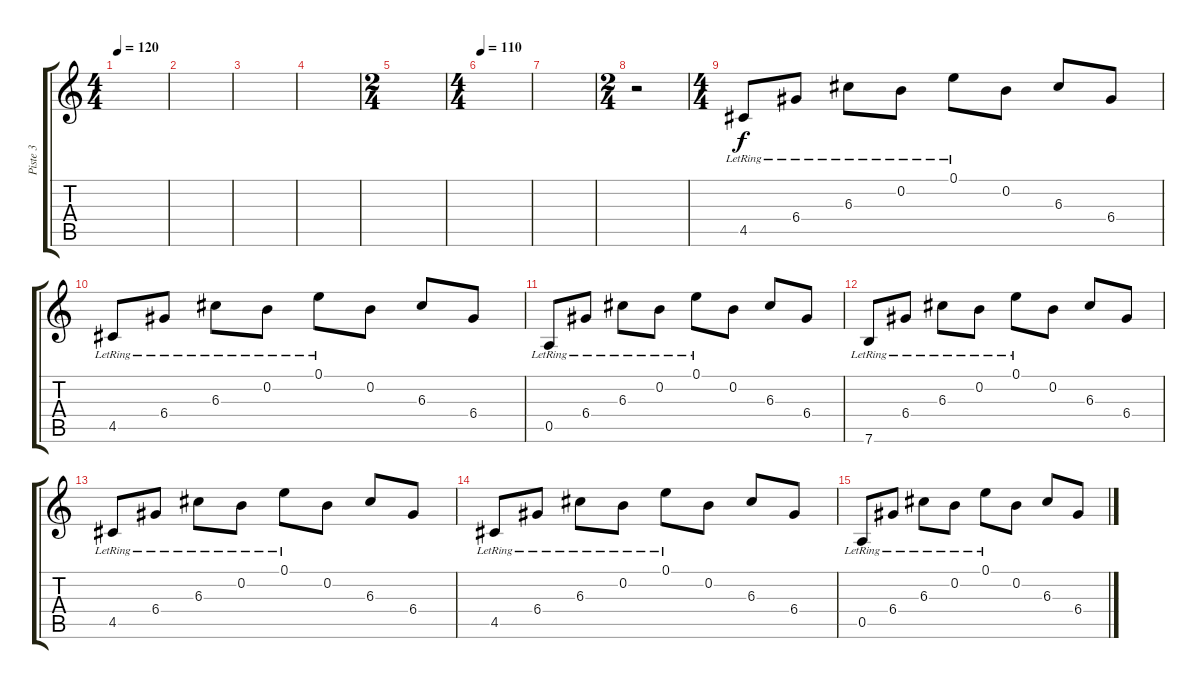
\track ("Piste 3" "Piste 3") {instrument acousticguitarnylon}
\staff {score tabs}
\tuning (E4 B3 G3 D3 A2 E2) {hide}
\ts (4 4)
\tempo 120
\clef g2
\ks c
|
|
|
|
\ts (2 4)
|
\ts (4 4)
\tempo 110
|
|
\ts (2 4)
r.2{volume 4} |
\ts (4 4)
4.5{lr}.8{volume 13} 6.4{lr}.8 6.3{lr}.8 0.2{lr}.8 0.1{lr}.8 0.2.8 6.3.8 6.4.8 |
4.5{lr}.8 6.4{lr}.8 6.3{lr}.8 0.2{lr}.8 0.1{lr}.8 0.2.8 6.3.8 6.4.8 |
0.5{lr}.8 6.4{lr}.8 6.3{lr}.8 0.2{lr}.8 0.1{lr}.8 0.2.8 6.3.8 6.4.8 |
7.6{lr}.8 6.4{lr}.8 6.3{lr}.8 0.2{lr}.8 0.1{lr}.8 0.2.8 6.3.8 6.4.8 |
4.5{lr}.8 6.4{lr}.8 6.3{lr}.8 0.2{lr}.8 0.1{lr}.8 0.2.8 6.3.8 6.4.8 |
4.5{lr}.8 6.4{lr}.8 6.3{lr}.8 0.2{lr}.8 0.1{lr}.8 0.2.8 6.3.8 6.4.8 |
0.5{lr}.8 6.4{lr}.8 6.3{lr}.8 0.2{lr}.8 0.1{lr}.8 0.2.8 6.3.8 6.4.8
